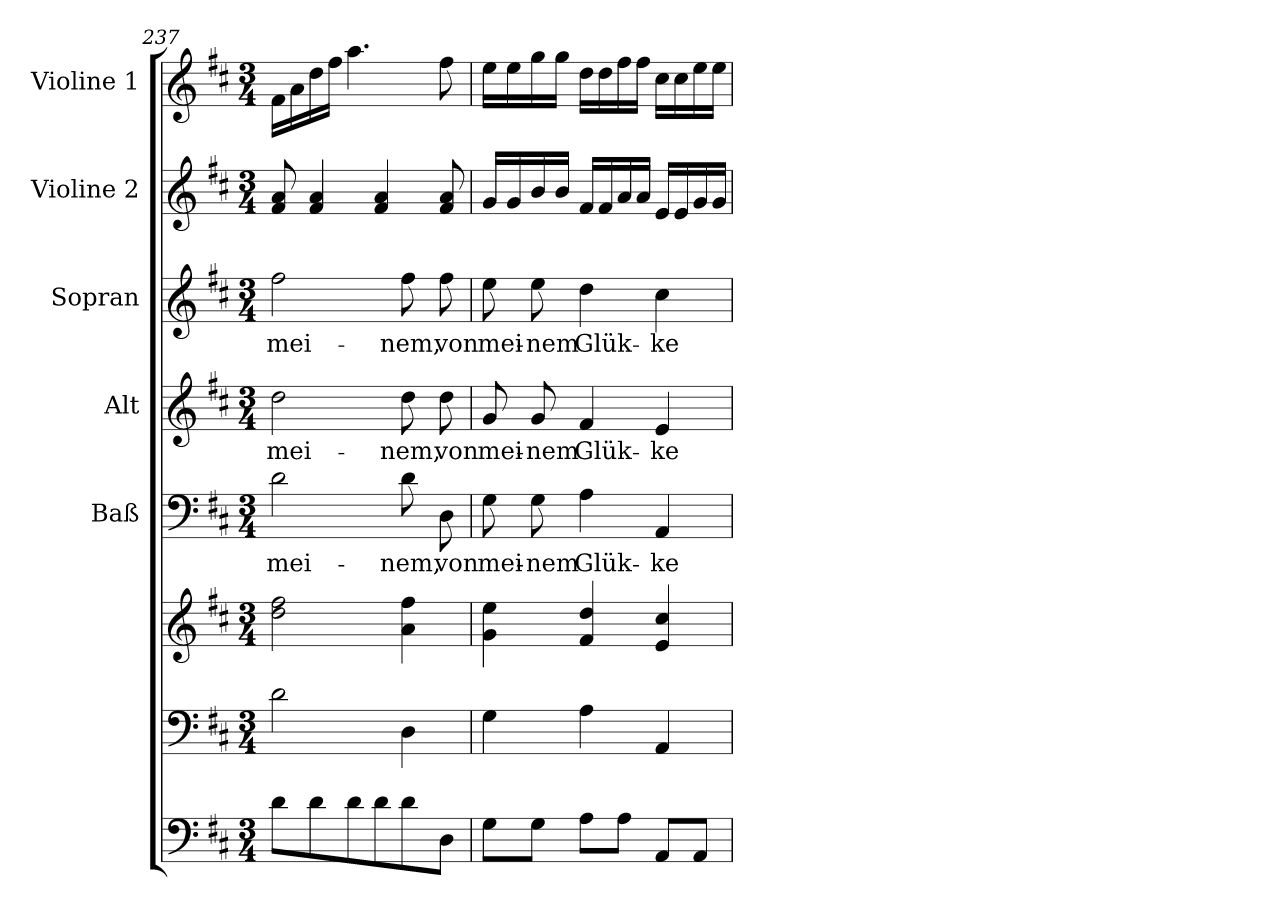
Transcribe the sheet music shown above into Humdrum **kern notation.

**kern	**kern	**kern	**kern	**text	**kern	**text	**kern	**text	**kern	**kern
*part7	*part6	*part6	*part5	*part5	*part4	*part4	*part3	*part3	*part2	*part1
*staff8	*staff7	*staff6	*staff5	*staff5	*staff4	*staff4	*staff3	*staff3	*staff2	*staff1
*	*	*	*I"Baß	*	*I"Alt	*	*I"Sopran	*	*I"Violine 2	*I"Violine 1
*	*	*	*	*	*	*	*	*	*I'Vln	*I'Vln
!!LO:PB:g=z
*clefF4	*clefF4	*clefG2	*clefF4	*	*clefG2	*	*clefG2	*	*clefG2	*clefG2
*ITrd7c12	*	*	*	*	*	*	*	*	*	*
*k[f#c#]	*k[f#c#]	*k[f#c#]	*k[f#c#]	*	*k[f#c#]	*	*k[f#c#]	*	*k[f#c#]	*k[f#c#]
*D:	*D:	*D:	*D:	*	*D:	*	*D:	*	*D:	*D:
*M3/4	*M3/4	*M3/4	*M3/4	*	*M3/4	*	*M3/4	*	*M3/4	*M3/4
=237	=237	=237	=237	=237	=237	=237	=237	=237	=237	=237
!	!	!	!	!LO:LY:b	!	!LO:LY:b	!	!LO:LY:b	!	!
8D\L	2d\	2dd\ 2ff#\	2d\	mei-	2dd\	mei-	2ff#\	mei-	8f#/ 8a/	16f#\LL
.	.	.	.	.	.	.	.	.	.	16a\
8D\	.	.	.	.	.	.	.	.	4f#/ 4a/	16dd\
.	.	.	.	.	.	.	.	.	.	16ff#\JJ
8D\	.	.	.	.	.	.	.	.	.	4.aa\
8D\	.	.	.	.	.	.	.	.	4f#/ 4a/	.
!	!	!	!	!LO:LY:b	!	!LO:LY:b	!	!LO:LY:b	!	!
8D\	4D\	4a\ 4ff#\	8d\	-nem,	8dd\	-nem,	8ff#\	-nem,	.	.
!	!	!	!	!LO:LY:b	!	!LO:LY:b	!	!LO:LY:b	!	!
8DD\J	.	.	8D\	von	8dd\	von	8ff#\	von	8f#/ 8a/	8ff#\
=238	=238	=238	=238	=238	=238	=238	=238	=238	=238	=238
!	!	!	!	!LO:LY:b	!	!LO:LY:b	!	!LO:LY:b	!	!
8GG\L	4G\	4g\ 4ee\	8G\	mei-	8g/	mei-	8ee\	mei-	16g/LL	16ee\LL
.	.	.	.	.	.	.	.	.	16g/	16ee\
!	!	!	!	!LO:LY:b	!	!LO:LY:b	!	!LO:LY:b	!	!
8GG\J	.	.	8G\	-nem	8g/	-nem	8ee\	-nem	16b/	16gg\
.	.	.	.	.	.	.	.	.	16b/JJ	16gg\JJ
!	!	!	!	!LO:LY:b	!	!LO:LY:b	!	!LO:LY:b	!	!
8AA\L	4A\	4f#/ 4dd/	4A\	Glük-	4f#/	Glük-	4dd\	Glük-	16f#/LL	16dd\LL
.	.	.	.	.	.	.	.	.	16f#/	16dd\
8AA\J	.	.	.	.	.	.	.	.	16a/	16ff#\
.	.	.	.	.	.	.	.	.	16a/JJ	16ff#\JJ
!	!	!	!	!LO:LY:b	!	!LO:LY:b	!	!LO:LY:b	!	!
8AAA/L	4AA/	4e/ 4cc#/	4AA/	-ke	4e/	-ke	4cc#\	-ke	16e/LL	16cc#\LL
.	.	.	.	.	.	.	.	.	16e/	16cc#\
8AAA/J	.	.	.	.	.	.	.	.	16g/	16ee\
.	.	.	.	.	.	.	.	.	16g/JJ	16ee\JJ
=	=	=	=	=	=	=	=	=	=	=
*-	*-	*-	*-	*-	*-	*-	*-	*-	*-	*-
